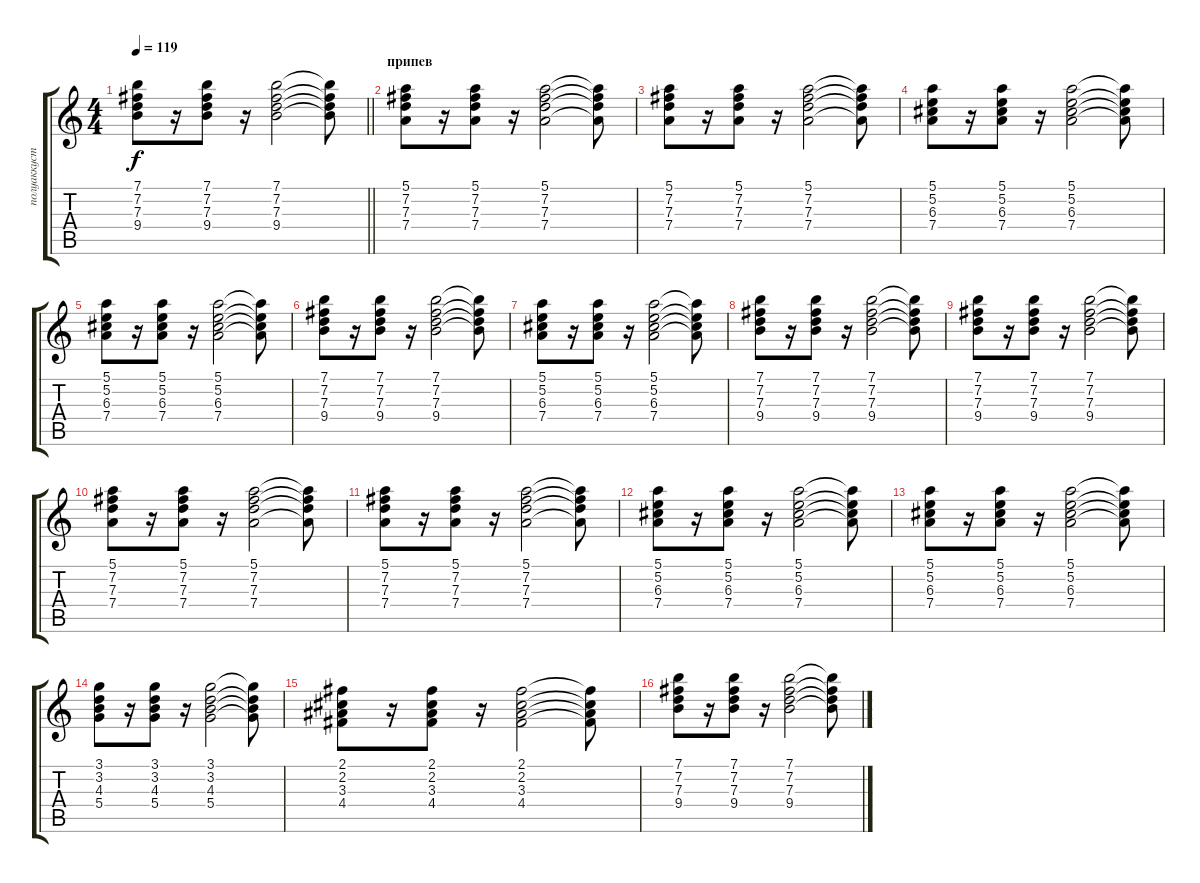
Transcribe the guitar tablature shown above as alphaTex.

\track ("полуаккустика" "полуаккуст") {instrument electricguitarmuted}
\staff {score tabs}
\tuning (E4 B3 G3 D3 A2 E2) {hide}
\ts (4 4)
\tempo 119
\clef g2
\barLineRight lightlight
\ks c
(7.1 7.2 7.3 9.4).8{dy f} r.16 (7.1 7.2 7.3 9.4).8 r.16 (7.1 7.2 7.3 9.4).2 (7.1{t} 7.2{t} 7.3{t} 9.4{t}).8 |
\section ("" "припев")
(5.1 7.2 7.3 7.4).8 r.16 (5.1 7.2 7.3 7.4).8 r.16 (5.1 7.2 7.3 7.4).2 (5.1{t} 7.2{t} 7.3{t} 7.4{t}).8 |
(5.1 7.2 7.3 7.4).8 r.16 (5.1 7.2 7.3 7.4).8 r.16 (5.1 7.2 7.3 7.4).2 (5.1{t} 7.2{t} 7.3{t} 7.4{t}).8 |
(5.1 5.2 6.3 7.4).8 r.16 (5.1 5.2 6.3 7.4).8 r.16 (5.1 5.2 6.3 7.4).2 (5.1{t} 5.2{t} 6.3{t} 7.4{t}).8 |
(5.1 5.2 6.3 7.4).8 r.16 (5.1 5.2 6.3 7.4).8 r.16 (5.1 5.2 6.3 7.4).2 (5.1{t} 5.2{t} 6.3{t} 7.4{t}).8 |
(7.1 7.2 7.3 9.4).8 r.16 (7.1 7.2 7.3 9.4).8 r.16 (7.1 7.2 7.3 9.4).2 (7.1{t} 7.2{t} 7.3{t} 9.4{t}).8 |
(5.1 5.2 6.3 7.4).8 r.16 (5.1 5.2 6.3 7.4).8 r.16 (5.1 5.2 6.3 7.4).2 (5.1{t} 5.2{t} 6.3{t} 7.4{t}).8 |
(7.1 7.2 7.3 9.4).8 r.16 (7.1 7.2 7.3 9.4).8 r.16 (7.1 7.2 7.3 9.4).2 (7.1{t} 7.2{t} 7.3{t} 9.4{t}).8 |
(7.1 7.2 7.3 9.4).8 r.16 (7.1 7.2 7.3 9.4).8 r.16 (7.1 7.2 7.3 9.4).2 (7.1{t} 7.2{t} 7.3{t} 9.4{t}).8 |
(5.1 7.2 7.3 7.4).8 r.16 (5.1 7.2 7.3 7.4).8 r.16 (5.1 7.2 7.3 7.4).2 (5.1{t} 7.2{t} 7.3{t} 7.4{t}).8 |
(5.1 7.2 7.3 7.4).8 r.16 (5.1 7.2 7.3 7.4).8 r.16 (5.1 7.2 7.3 7.4).2 (5.1{t} 7.2{t} 7.3{t} 7.4{t}).8 |
(5.1 5.2 6.3 7.4).8 r.16 (5.1 5.2 6.3 7.4).8 r.16 (5.1 5.2 6.3 7.4).2 (5.1{t} 5.2{t} 6.3{t} 7.4{t}).8 |
(5.1 5.2 6.3 7.4).8 r.16 (5.1 5.2 6.3 7.4).8 r.16 (5.1 5.2 6.3 7.4).2 (5.1{t} 5.2{t} 6.3{t} 7.4{t}).8 |
(3.1 3.2 4.3 5.4).8 r.16 (3.1 3.2 4.3 5.4).8 r.16 (3.1 3.2 4.3 5.4).2 (3.1{t} 3.2{t} 4.3{t} 5.4{t}).8 |
(2.1 2.2 3.3 4.4).8 r.16 (2.1 2.2 3.3 4.4).8 r.16 (2.1 2.2 3.3 4.4).2 (2.1{t} 2.2{t} 3.3{t} 4.4{t}).8 |
(7.1 7.2 7.3 9.4).8 r.16 (7.1 7.2 7.3 9.4).8 r.16 (7.1 7.2 7.3 9.4).2 (7.1{t} 7.2{t} 7.3{t} 9.4{t}).8
